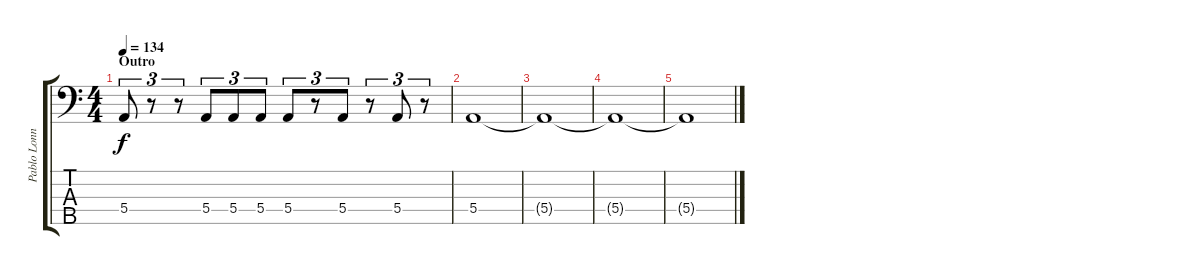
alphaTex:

\track ("Pablo Lonngi" "Pablo Lonn") {instrument electricbassfinger}
\staff {score tabs}
\tuning (G2 D2 A1 E1 B0) {hide}
\ts (4 4)
\section ("" "Outro")
\tempo 134
\clef f4
\ks c
5.4.8{tu (3 2) dy f} r.8{tu (3 2)} r.8{tu (3 2)} 5.4.8{tu (3 2)} 5.4.8{tu (3 2)} 5.4.8{tu (3 2)} 5.4.8{tu (3 2)} r.8{tu (3 2)} 5.4.8{tu (3 2)} r.8{tu (3 2)} 5.4.8{tu (3 2)} r.8{tu (3 2)} |
5.4.1 |
5.4{t}.1 |
5.4{t}.1 |
5.4{t}.1
